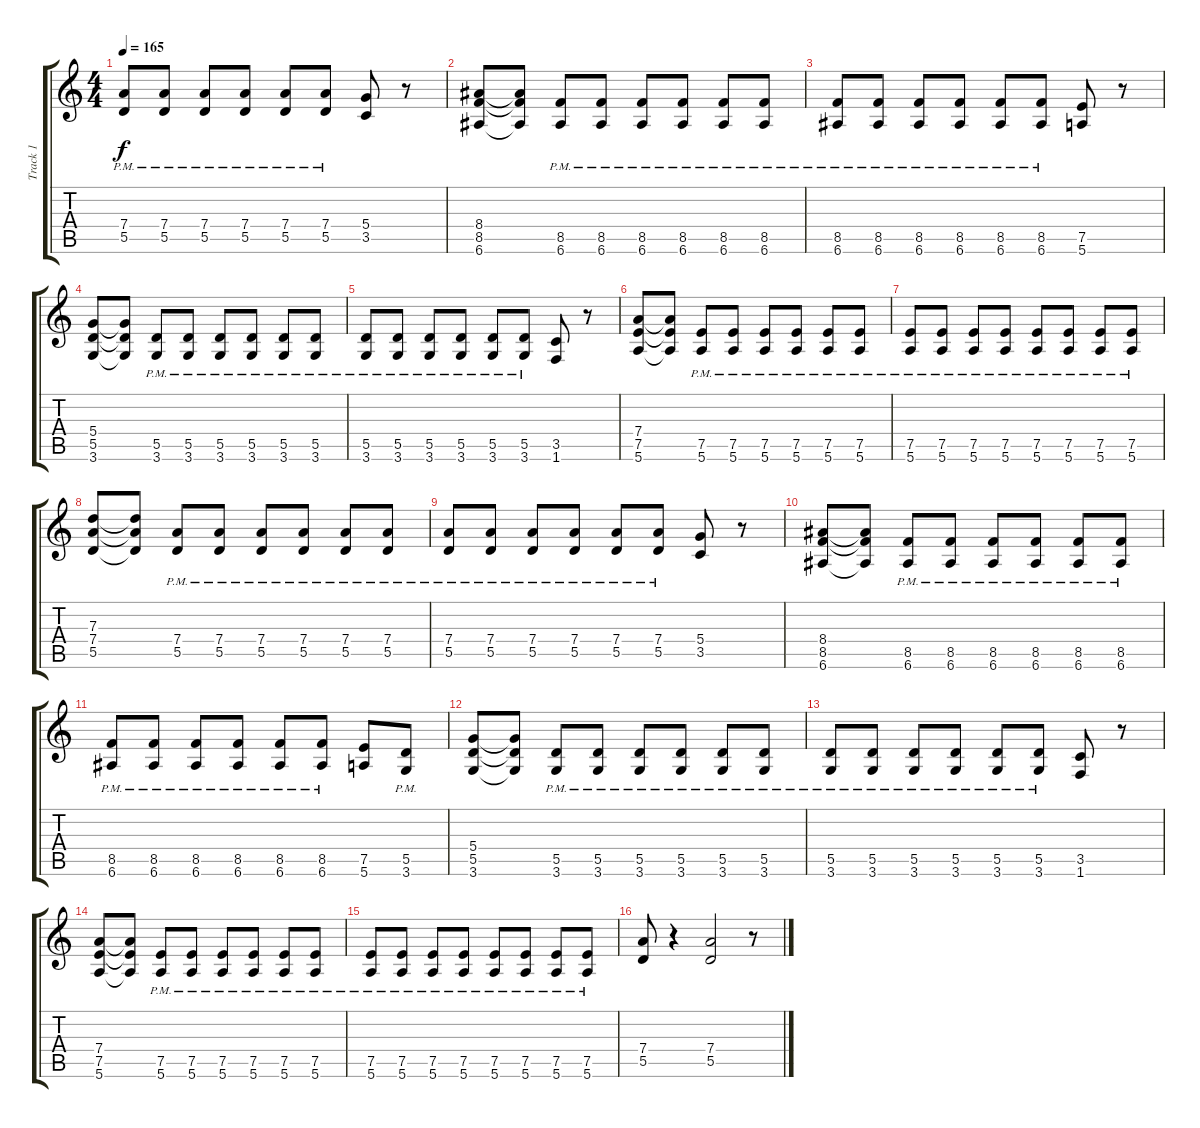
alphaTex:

\track ("Track 1" "Track 1") {instrument distortionguitar}
\staff {score tabs}
\tuning (E4 B3 G3 D3 A2 E2) {hide}
\ts (4 4)
\tempo 165
\clef g2
\ks c
(7.4{pm} 5.5{pm}).8{dy f} (7.4{pm} 5.5{pm}).8 (7.4{pm} 5.5{pm}).8 (7.4{pm} 5.5{pm}).8 (7.4{pm} 5.5{pm}).8 (7.4{pm} 5.5).8 (5.4 3.5).8 r.8 |
(8.4 8.5 6.6).8 (8.4{t} 8.5{t} 6.6{t}).8 (8.5{pm} 6.6{pm}).8 (8.5{pm} 6.6{pm}).8 (8.5{pm} 6.6{pm}).8 (8.5{pm} 6.6{pm}).8 (8.5{pm} 6.6{pm}).8 (8.5{pm} 6.6{pm}).8 |
(8.5{pm} 6.6{pm}).8 (8.5{pm} 6.6{pm}).8 (8.5{pm} 6.6{pm}).8 (8.5{pm} 6.6{pm}).8 (8.5{pm} 6.6{pm}).8 (8.5{pm} 6.6{pm}).8 (7.5 5.6).8 r.8 |
(5.4 5.5 3.6).8 (5.4{t} 5.5{t} 3.6{t}).8 (5.5{pm} 3.6{pm}).8 (5.5{pm} 3.6{pm}).8 (5.5{pm} 3.6{pm}).8 (5.5{pm} 3.6{pm}).8 (5.5{pm} 3.6{pm}).8 (5.5{pm} 3.6{pm}).8 |
(5.5{pm} 3.6{pm}).8 (5.5{pm} 3.6{pm}).8 (5.5{pm} 3.6{pm}).8 (5.5{pm} 3.6{pm}).8 (5.5{pm} 3.6{pm}).8 (5.5{pm} 3.6{pm}).8 (3.5 1.6).8 r.8 |
(7.4 7.5 5.6).8 (7.4{t} 7.5{t} 5.6{t}).8 (7.5{pm} 5.6{pm}).8 (7.5{pm} 5.6{pm}).8 (7.5{pm} 5.6{pm}).8 (7.5{pm} 5.6{pm}).8 (7.5{pm} 5.6{pm}).8 (7.5{pm} 5.6{pm}).8 |
(7.5{pm} 5.6{pm}).8 (7.5{pm} 5.6{pm}).8 (7.5{pm} 5.6{pm}).8 (7.5{pm} 5.6{pm}).8 (7.5{pm} 5.6{pm}).8 (7.5{pm} 5.6{pm}).8 (7.5{pm} 5.6{pm}).8 (7.5{pm} 5.6{pm}).8 |
(7.3 7.4 5.5).8 (7.3{t} 7.4{t} 5.5{t}).8 (7.4{pm} 5.5{pm}).8 (7.4{pm} 5.5{pm}).8 (7.4{pm} 5.5{pm}).8 (7.4{pm} 5.5{pm}).8 (7.4{pm} 5.5{pm}).8 (7.4{pm} 5.5{pm}).8 |
(7.4{pm} 5.5{pm}).8 (7.4{pm} 5.5{pm}).8 (7.4{pm} 5.5{pm}).8 (7.4{pm} 5.5{pm}).8 (7.4{pm} 5.5{pm}).8 (7.4{pm} 5.5).8 (5.4 3.5).8 r.8 |
(8.4 8.5 6.6).8 (8.4{t} 8.5{t} 6.6{t}).8 (8.5{pm} 6.6{pm}).8 (8.5{pm} 6.6{pm}).8 (8.5{pm} 6.6{pm}).8 (8.5{pm} 6.6{pm}).8 (8.5{pm} 6.6{pm}).8 (8.5{pm} 6.6{pm}).8 |
(8.5{pm} 6.6{pm}).8 (8.5{pm} 6.6{pm}).8 (8.5{pm} 6.6{pm}).8 (8.5{pm} 6.6{pm}).8 (8.5{pm} 6.6{pm}).8 (8.5{pm} 6.6{pm}).8 (7.5 5.6).8 (5.5 3.6{pm}).8 |
(5.4 5.5 3.6).8 (5.4{t} 5.5{t} 3.6{t}).8 (5.5{pm} 3.6{pm}).8 (5.5{pm} 3.6{pm}).8 (5.5{pm} 3.6{pm}).8 (5.5{pm} 3.6{pm}).8 (5.5{pm} 3.6{pm}).8 (5.5{pm} 3.6{pm}).8 |
(5.5{pm} 3.6{pm}).8 (5.5{pm} 3.6{pm}).8 (5.5{pm} 3.6{pm}).8 (5.5{pm} 3.6{pm}).8 (5.5{pm} 3.6{pm}).8 (5.5{pm} 3.6{pm}).8 (3.5 1.6).8 r.8 |
(7.4 7.5 5.6).8 (7.4{t} 7.5{t} 5.6{t}).8 (7.5{pm} 5.6{pm}).8 (7.5{pm} 5.6{pm}).8 (7.5{pm} 5.6{pm}).8 (7.5{pm} 5.6{pm}).8 (7.5{pm} 5.6{pm}).8 (7.5{pm} 5.6{pm}).8 |
(7.5{pm} 5.6{pm}).8 (7.5{pm} 5.6{pm}).8 (7.5{pm} 5.6{pm}).8 (7.5{pm} 5.6{pm}).8 (7.5{pm} 5.6{pm}).8 (7.5{pm} 5.6{pm}).8 (7.5{pm} 5.6{pm}).8 (7.5{pm} 5.6{pm}).8 |
(7.4 5.5).8 r.4 (7.4 5.5).2 r.8
